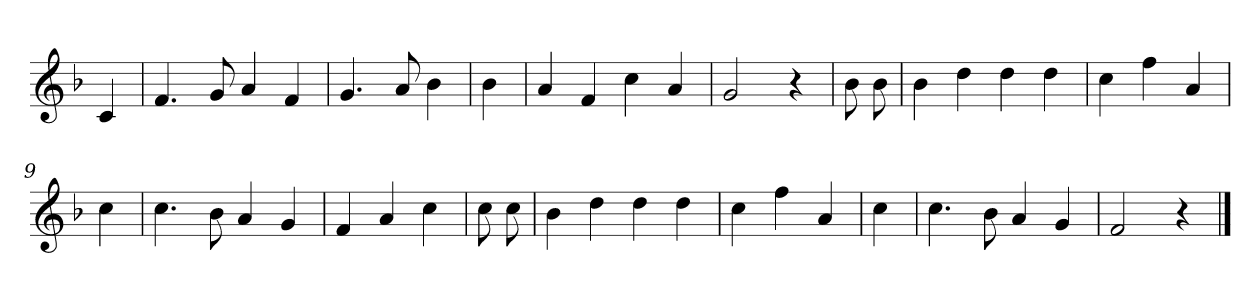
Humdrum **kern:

**kern
*part1
*staff1
*clefG2
*k[b-]
*F:
=
4c
=1
4.f
8g
4a
4f
=2
4.g
8a
4b-
=3
4b-
=4
4a
4f
4cc
4a
=5
2g
4r
=6
8b-
8b-
=7
4b-
4dd
4dd
4dd
=8
4cc
4ff
4a
=9
4cc
=10
4.cc
8b-
4a
4g
=11
4f
4a
4cc
=12
8cc
8cc
=13
4b-
4dd
4dd
4dd
=14
4cc
4ff
4a
=15
4cc
=16
4.cc
8b-
4a
4g
=17
2f
4r
==
*-
